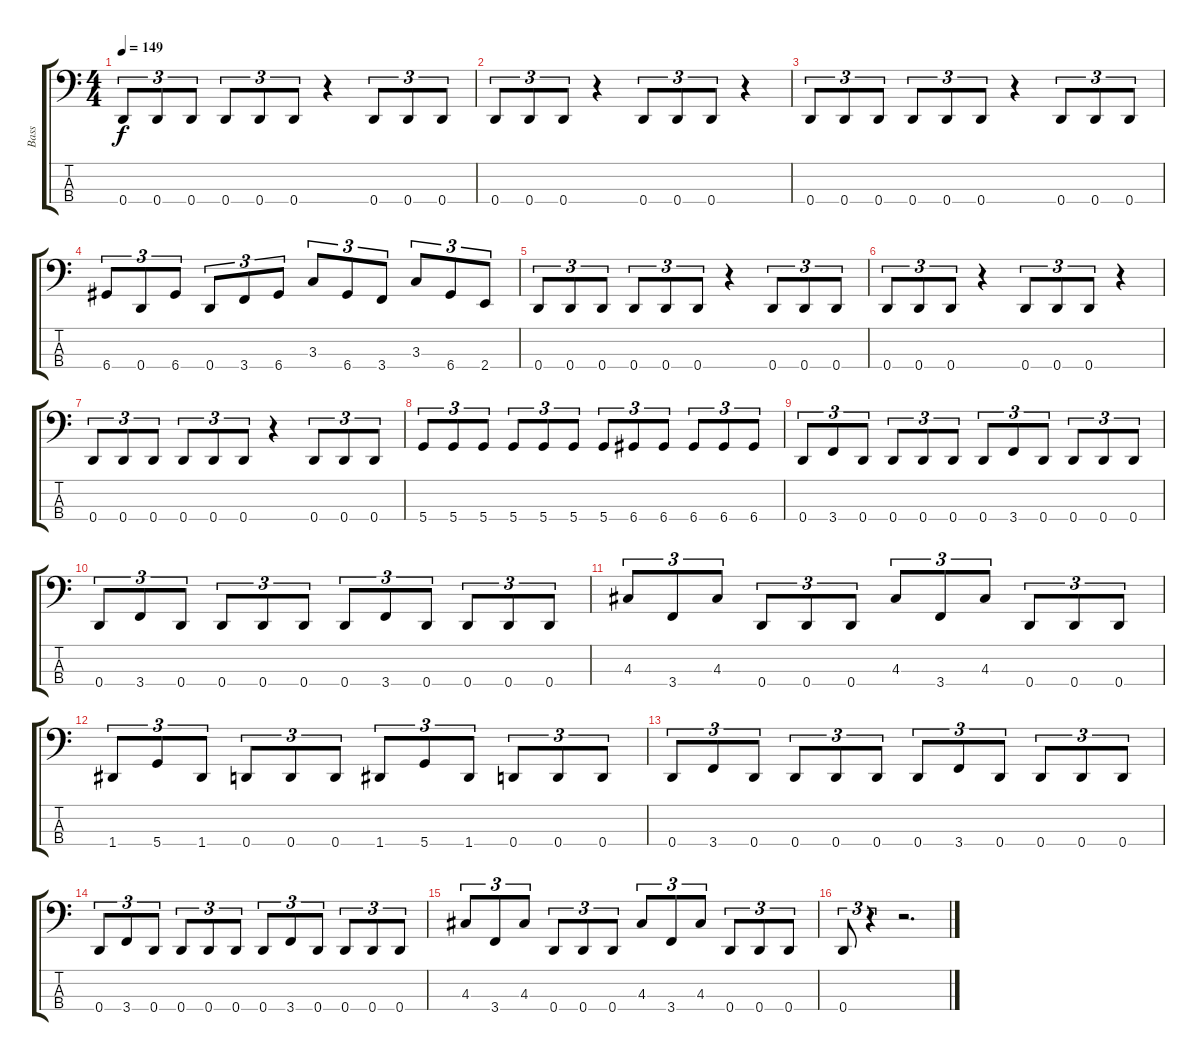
\track ("Bass" "Bass") {instrument electricbasspick}
\staff {score tabs}
\tuning (G2 D2 A1 D1) {hide}
\ts (4 4)
\tempo 149
\clef f4
\ks c
0.4.8{tu (3 2) dy f} 0.4.8{tu (3 2)} 0.4.8{tu (3 2)} 0.4.8{tu (3 2)} 0.4.8{tu (3 2)} 0.4.8{tu (3 2)} r.4 0.4.8{tu (3 2)} 0.4.8{tu (3 2)} 0.4.8{tu (3 2)} |
0.4.8{tu (3 2)} 0.4.8{tu (3 2)} 0.4.8{tu (3 2)} r.4 0.4.8{tu (3 2)} 0.4.8{tu (3 2)} 0.4.8{tu (3 2)} r.4 |
0.4.8{tu (3 2)} 0.4.8{tu (3 2)} 0.4.8{tu (3 2)} 0.4.8{tu (3 2)} 0.4.8{tu (3 2)} 0.4.8{tu (3 2)} r.4 0.4.8{tu (3 2)} 0.4.8{tu (3 2)} 0.4.8{tu (3 2)} |
6.4.8{tu (3 2)} 0.4.8{tu (3 2)} 6.4.8{tu (3 2)} 0.4.8{tu (3 2)} 3.4.8{tu (3 2)} 6.4.8{tu (3 2)} 3.3.8{tu (3 2)} 6.4.8{tu (3 2)} 3.4.8{tu (3 2)} 3.3.8{tu (3 2)} 6.4.8{tu (3 2)} 2.4.8{tu (3 2)} |
0.4.8{tu (3 2)} 0.4.8{tu (3 2)} 0.4.8{tu (3 2)} 0.4.8{tu (3 2)} 0.4.8{tu (3 2)} 0.4.8{tu (3 2)} r.4 0.4.8{tu (3 2)} 0.4.8{tu (3 2)} 0.4.8{tu (3 2)} |
0.4.8{tu (3 2)} 0.4.8{tu (3 2)} 0.4.8{tu (3 2)} r.4 0.4.8{tu (3 2)} 0.4.8{tu (3 2)} 0.4.8{tu (3 2)} r.4 |
0.4.8{tu (3 2)} 0.4.8{tu (3 2)} 0.4.8{tu (3 2)} 0.4.8{tu (3 2)} 0.4.8{tu (3 2)} 0.4.8{tu (3 2)} r.4 0.4.8{tu (3 2)} 0.4.8{tu (3 2)} 0.4.8{tu (3 2)} |
5.4.8{tu (3 2)} 5.4.8{tu (3 2)} 5.4.8{tu (3 2)} 5.4.8{tu (3 2)} 5.4.8{tu (3 2)} 5.4.8{tu (3 2)} 5.4.8{tu (3 2)} 6.4.8{tu (3 2)} 6.4.8{tu (3 2)} 6.4.8{tu (3 2)} 6.4.8{tu (3 2)} 6.4.8{tu (3 2)} |
0.4.8{tu (3 2)} 3.4.8{tu (3 2)} 0.4.8{tu (3 2)} 0.4.8{tu (3 2)} 0.4.8{tu (3 2)} 0.4.8{tu (3 2)} 0.4.8{tu (3 2)} 3.4.8{tu (3 2)} 0.4.8{tu (3 2)} 0.4.8{tu (3 2)} 0.4.8{tu (3 2)} 0.4.8{tu (3 2)} |
0.4.8{tu (3 2)} 3.4.8{tu (3 2)} 0.4.8{tu (3 2)} 0.4.8{tu (3 2)} 0.4.8{tu (3 2)} 0.4.8{tu (3 2)} 0.4.8{tu (3 2)} 3.4.8{tu (3 2)} 0.4.8{tu (3 2)} 0.4.8{tu (3 2)} 0.4.8{tu (3 2)} 0.4.8{tu (3 2)} |
4.3.8{tu (3 2)} 3.4.8{tu (3 2)} 4.3.8{tu (3 2)} 0.4.8{tu (3 2)} 0.4.8{tu (3 2)} 0.4.8{tu (3 2)} 4.3.8{tu (3 2)} 3.4.8{tu (3 2)} 4.3.8{tu (3 2)} 0.4.8{tu (3 2)} 0.4.8{tu (3 2)} 0.4.8{tu (3 2)} |
1.4.8{tu (3 2)} 5.4.8{tu (3 2)} 1.4.8{tu (3 2)} 0.4.8{tu (3 2)} 0.4.8{tu (3 2)} 0.4.8{tu (3 2)} 1.4.8{tu (3 2)} 5.4.8{tu (3 2)} 1.4.8{tu (3 2)} 0.4.8{tu (3 2)} 0.4.8{tu (3 2)} 0.4.8{tu (3 2)} |
0.4.8{tu (3 2)} 3.4.8{tu (3 2)} 0.4.8{tu (3 2)} 0.4.8{tu (3 2)} 0.4.8{tu (3 2)} 0.4.8{tu (3 2)} 0.4.8{tu (3 2)} 3.4.8{tu (3 2)} 0.4.8{tu (3 2)} 0.4.8{tu (3 2)} 0.4.8{tu (3 2)} 0.4.8{tu (3 2)} |
0.4.8{tu (3 2)} 3.4.8{tu (3 2)} 0.4.8{tu (3 2)} 0.4.8{tu (3 2)} 0.4.8{tu (3 2)} 0.4.8{tu (3 2)} 0.4.8{tu (3 2)} 3.4.8{tu (3 2)} 0.4.8{tu (3 2)} 0.4.8{tu (3 2)} 0.4.8{tu (3 2)} 0.4.8{tu (3 2)} |
4.3.8{tu (3 2)} 3.4.8{tu (3 2)} 4.3.8{tu (3 2)} 0.4.8{tu (3 2)} 0.4.8{tu (3 2)} 0.4.8{tu (3 2)} 4.3.8{tu (3 2)} 3.4.8{tu (3 2)} 4.3.8{tu (3 2)} 0.4.8{tu (3 2)} 0.4.8{tu (3 2)} 0.4.8{tu (3 2)} |
0.4.8{tu (3 2)} r.4{tu (3 2)} r.2{d}
